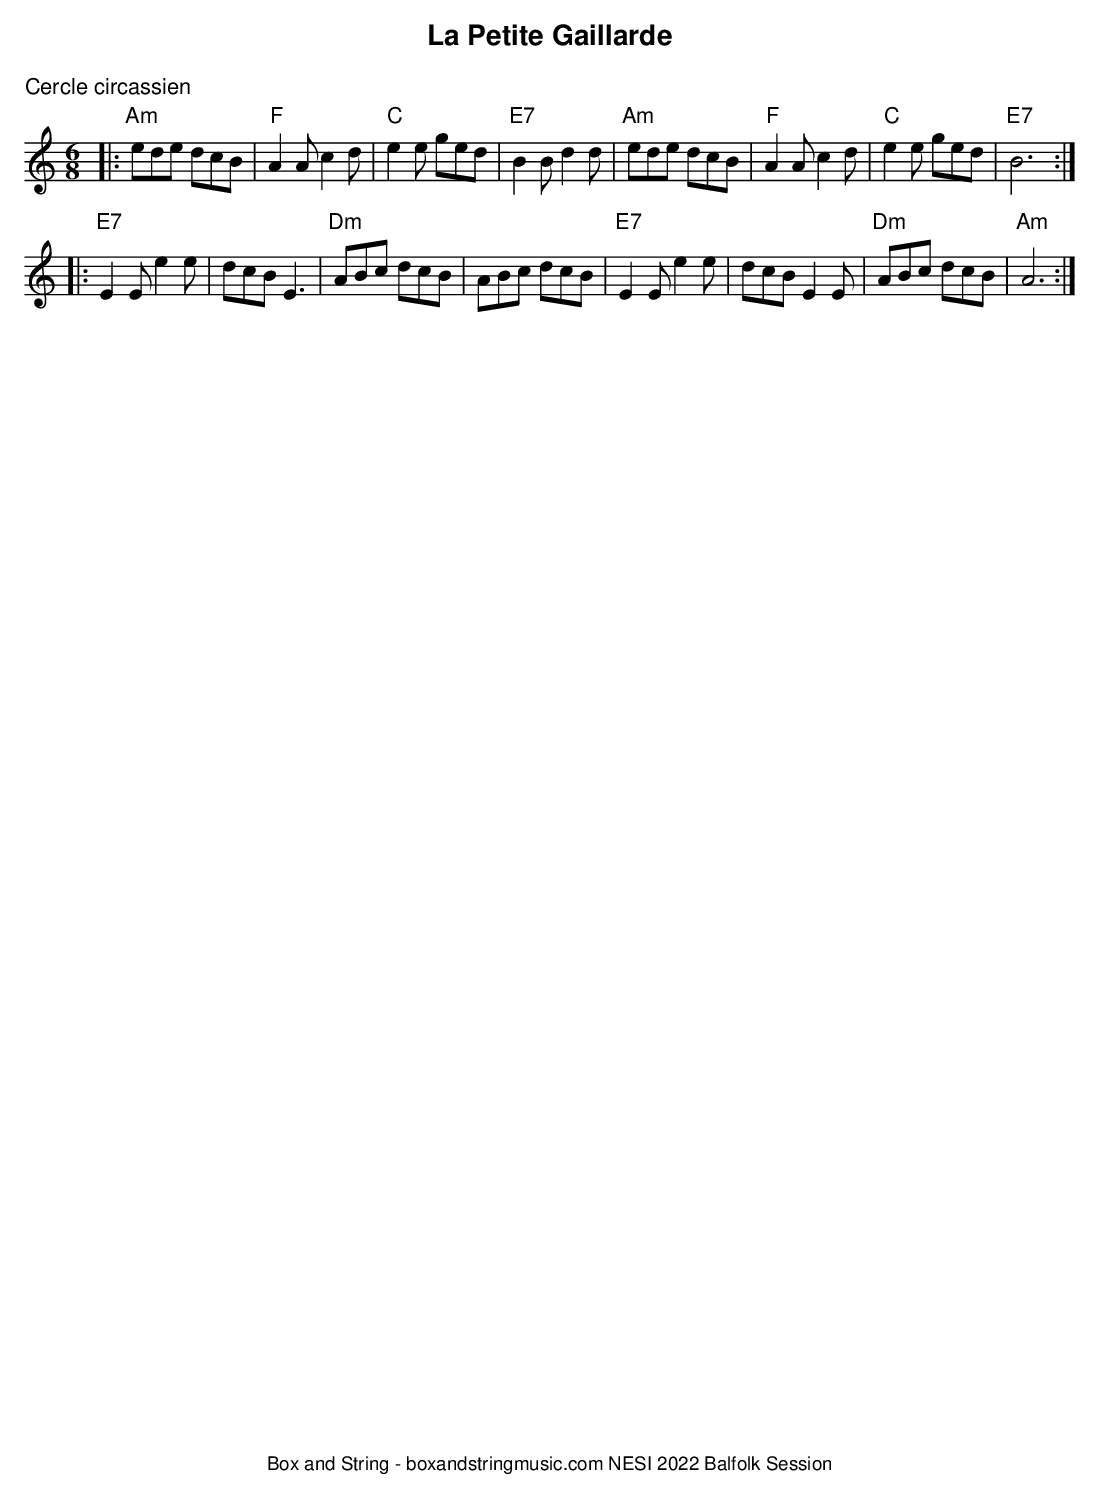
X:1
T:La Petite Gaillarde
M:6/8
L:1/8
K:Am
%%text Cercle circassien
|:"Am"ede dcB|"F"A2Ac2d|"C"e2e ged|"E7"B2Bd2d|\
"Am"ede dcB|"F"A2Ac2d|"C"e2e ged|"E7"B6:|
|:"E7"E2Ee2e|dcBE3|"Dm"ABc dcB|ABc dcB|\
"E7"E2Ee2e|dcBE2E|"Dm"ABc dcB|"Am"A6:|
